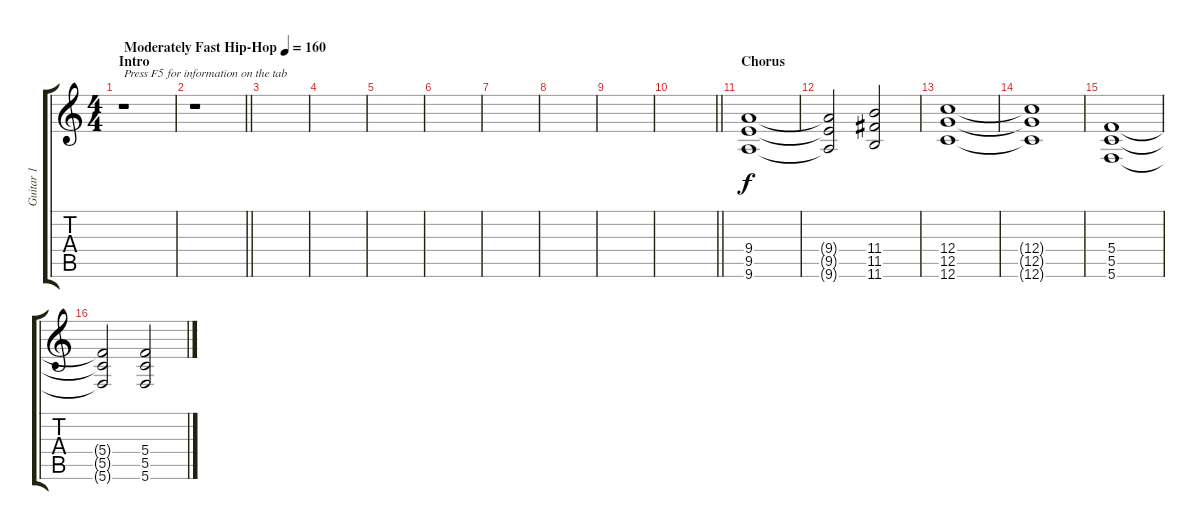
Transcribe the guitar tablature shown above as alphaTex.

\track ("Guitar 1" "Guitar 1") {instrument distortionguitar}
\staff {score tabs}
\tuning (D4 A3 F3 C3 G2 C2) {hide}
\ts (4 4)
\section ("" "Intro")
\tempo (160 "Moderately Fast Hip-Hop")
\clef g2
\ks c
r.1{txt "Press F5 for information on the tab" dy f instrument distortionguitar} |
\barLineRight lightlight
r.1 |
\section ("" "")
|
|
|
|
|
|
|
\barLineRight lightlight
|
\section ("" "Chorus")
(9.4 9.5 9.6).1 |
(9.4{t} 9.5{t} 9.6{t}).2 (11.4 11.5 11.6).2 |
(12.4 12.5 12.6).1 |
(12.4{t} 12.5{t} 12.6{t}).1 |
(5.4 5.5 5.6).1 |
(5.4{t} 5.5{t} 5.6{t}).2 (5.4 5.5 5.6).2
